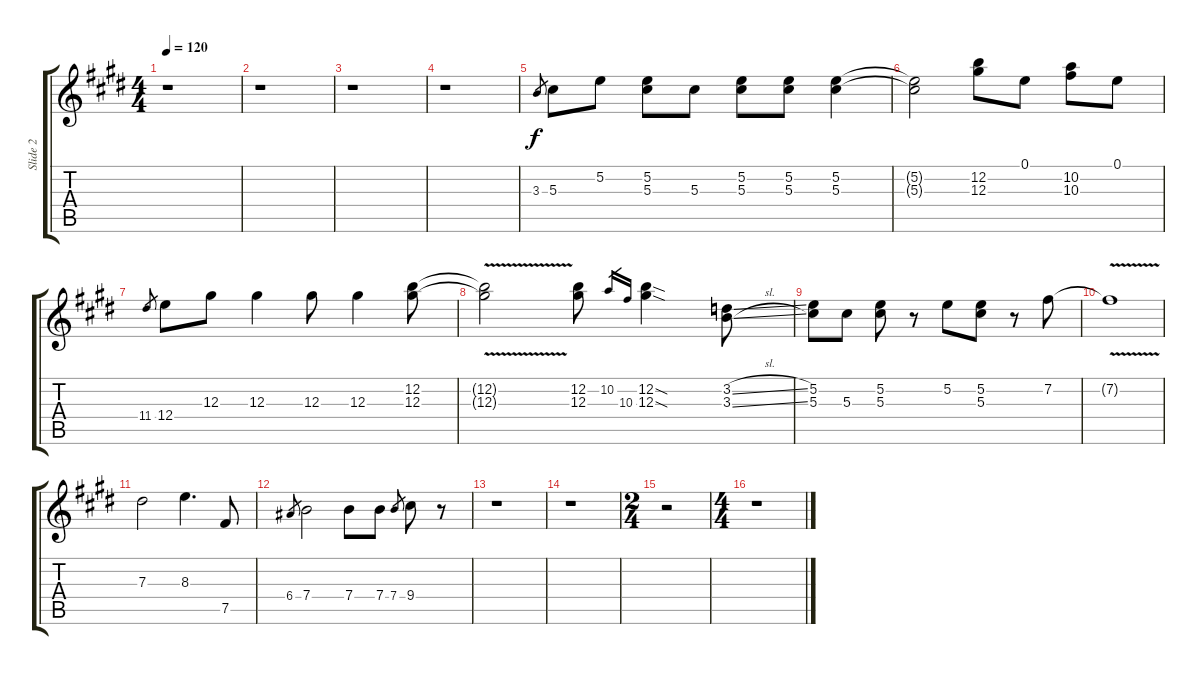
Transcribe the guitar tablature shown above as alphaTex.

\track ("Slide 2" "Slide 2") {instrument electricguitarclean}
\staff {score tabs}
\tuning (E4 B3 Ab3 E3 B2 E2) {hide}
\ts (4 4)
\tempo 120
\clef g2
\ks e
r.1{dy f} |
r.1 |
r.1 |
r.1 |
3.3.8{gr} 5.3.8 5.2.8 (5.2 5.3).8 5.3.8 (5.2 5.3).8 (5.2 5.3).8 (5.2 5.3).4 |
(5.2{t} 5.3{t}).2 (12.2 12.3).8 0.1.8 (10.2 10.3).8 0.1.8 |
11.4.8{gr} 12.4.8 12.3.8 12.3.4 12.3.8 12.3.4 (12.2 12.3).8 |
(12.2{v t} 12.3{v t}).2 (12.2 12.3).8 10.2.16{gr} 10.3.16{gr} (12.2{sod} 12.3{sod}).4 (3.2{sl} 3.3{sl}).8 |
(5.2 5.3).8 5.3.8 (5.2 5.3).8 r.8 5.2.8 (5.2 5.3).8 r.8 7.2.8 |
7.2{v t}.1 |
7.3.2 8.3.4{d} 7.5.8 |
6.4.8{gr} 7.4.2 7.4.8 7.4.8 7.4.8{gr} 9.4.8 r.8 |
r.1 |
r.1 |
\ts (2 4)
r.2 |
\ts (4 4)
r.1
